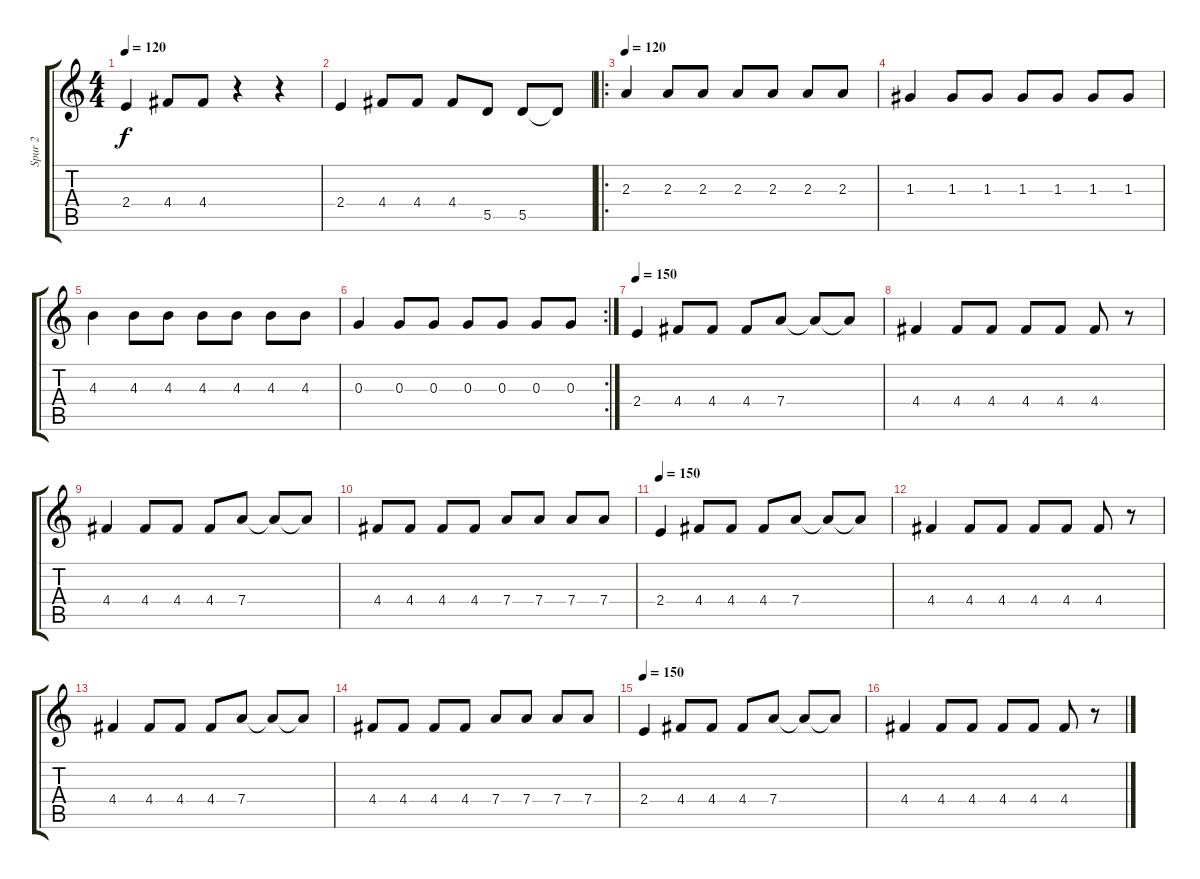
\track ("Spur 2" "Spur 2") {instrument electricbassfinger}
\staff {score tabs}
\tuning (E4 B3 G3 D3 A2 E2) {hide}
\ts (4 4)
\tempo 120
\clef g2
\ks c
2.4.4{dy f} 4.4.8 4.4.8 r.4 r.4 |
2.4.4 4.4.8 4.4.8 4.4.8 5.5.8 5.5.8 5.5{t}.8 |
\ro
\tempo 120
2.3.4 2.3.8 2.3.8 2.3.8 2.3.8 2.3.8 2.3.8 |
1.3.4 1.3.8 1.3.8 1.3.8 1.3.8 1.3.8 1.3.8 |
4.3.4 4.3.8 4.3.8 4.3.8 4.3.8 4.3.8 4.3.8 |
\rc 2
0.3.4 0.3.8 0.3.8 0.3.8 0.3.8 0.3.8 0.3.8 |
\tempo 150
2.4.4 4.4.8 4.4.8 4.4.8 7.4.8 7.4{t}.8 7.4{t}.8 |
4.4.4 4.4.8 4.4.8 4.4.8 4.4.8 4.4.8 r.8 |
4.4.4 4.4.8 4.4.8 4.4.8 7.4.8 7.4{t}.8 7.4{t}.8 |
4.4.8 4.4.8 4.4.8 4.4.8 7.4.8 7.4.8 7.4.8 7.4.8 |
\tempo 150
2.4.4 4.4.8 4.4.8 4.4.8 7.4.8 7.4{t}.8 7.4{t}.8 |
4.4.4 4.4.8 4.4.8 4.4.8 4.4.8 4.4.8 r.8 |
4.4.4 4.4.8 4.4.8 4.4.8 7.4.8 7.4{t}.8 7.4{t}.8 |
4.4.8 4.4.8 4.4.8 4.4.8 7.4.8 7.4.8 7.4.8 7.4.8 |
\tempo 150
2.4.4 4.4.8 4.4.8 4.4.8 7.4.8 7.4{t}.8 7.4{t}.8 |
4.4.4 4.4.8 4.4.8 4.4.8 4.4.8 4.4.8 r.8
